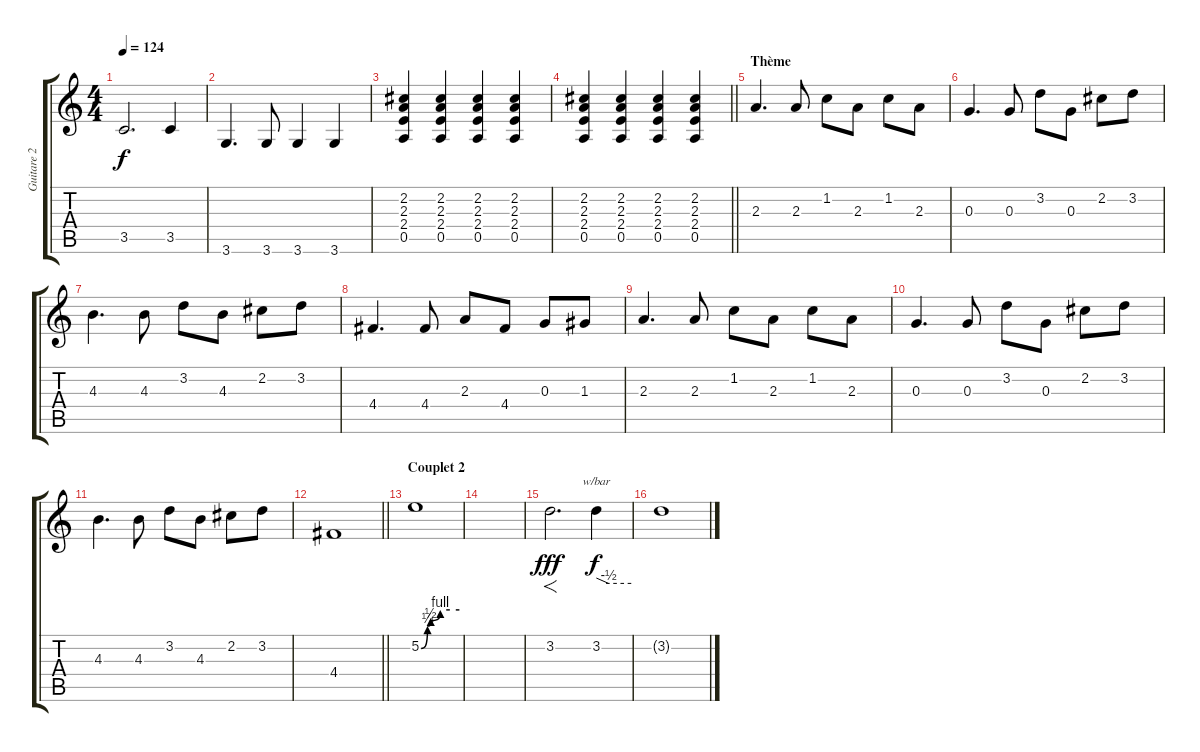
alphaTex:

\track ("Guitare 2" "Guitare 2") {instrument distortionguitar}
\staff {score tabs}
\tuning (E4 B3 G3 D3 A2 E2) {hide}
\ts (4 4)
\tempo 124
\clef g2
\ks c
3.5.2{d dy f} 3.5.4 |
3.6.4{d} 3.6.8 3.6.4 3.6.4 |
(2.2 2.3 2.4 0.5).4 (2.2 2.3 2.4 0.5).4 (2.2 2.3 2.4 0.5).4 (2.2 2.3 2.4 0.5).4 |
\barLineRight lightlight
(2.2 2.3 2.4 0.5).4 (2.2 2.3 2.4 0.5).4 (2.2 2.3 2.4 0.5).4 (2.2 2.3 2.4 0.5).4 |
\section ("" "Thème")
2.3.4{d} 2.3.8 1.2.8 2.3.8 1.2.8 2.3.8 |
0.3.4{d} 0.3.8 3.2.8 0.3.8 2.2.8 3.2.8 |
4.3.4{d} 4.3.8 3.2.8 4.3.8 2.2.8 3.2.8 |
4.4.4{d} 4.4.8 2.3.8 4.4.8 0.3.8 1.3.8 |
2.3.4{d} 2.3.8 1.2.8 2.3.8 1.2.8 2.3.8 |
0.3.4{d} 0.3.8 3.2.8 0.3.8 2.2.8 3.2.8 |
4.3.4{d} 4.3.8 3.2.8 4.3.8 2.2.8 3.2.8 |
\barLineRight lightlight
4.4.1 |
\section ("" "Couplet 2")
5.2{be (custom 0 0 10 1 15 2 30 4 45 4 60 4)}.1{volume 13 instrument distortionguitar} |
|
3.2.2{f d dy fff} 3.2.4{tbe (custom default 0 0 21 -2 60 -2) dy f} |
3.2{t}.1
